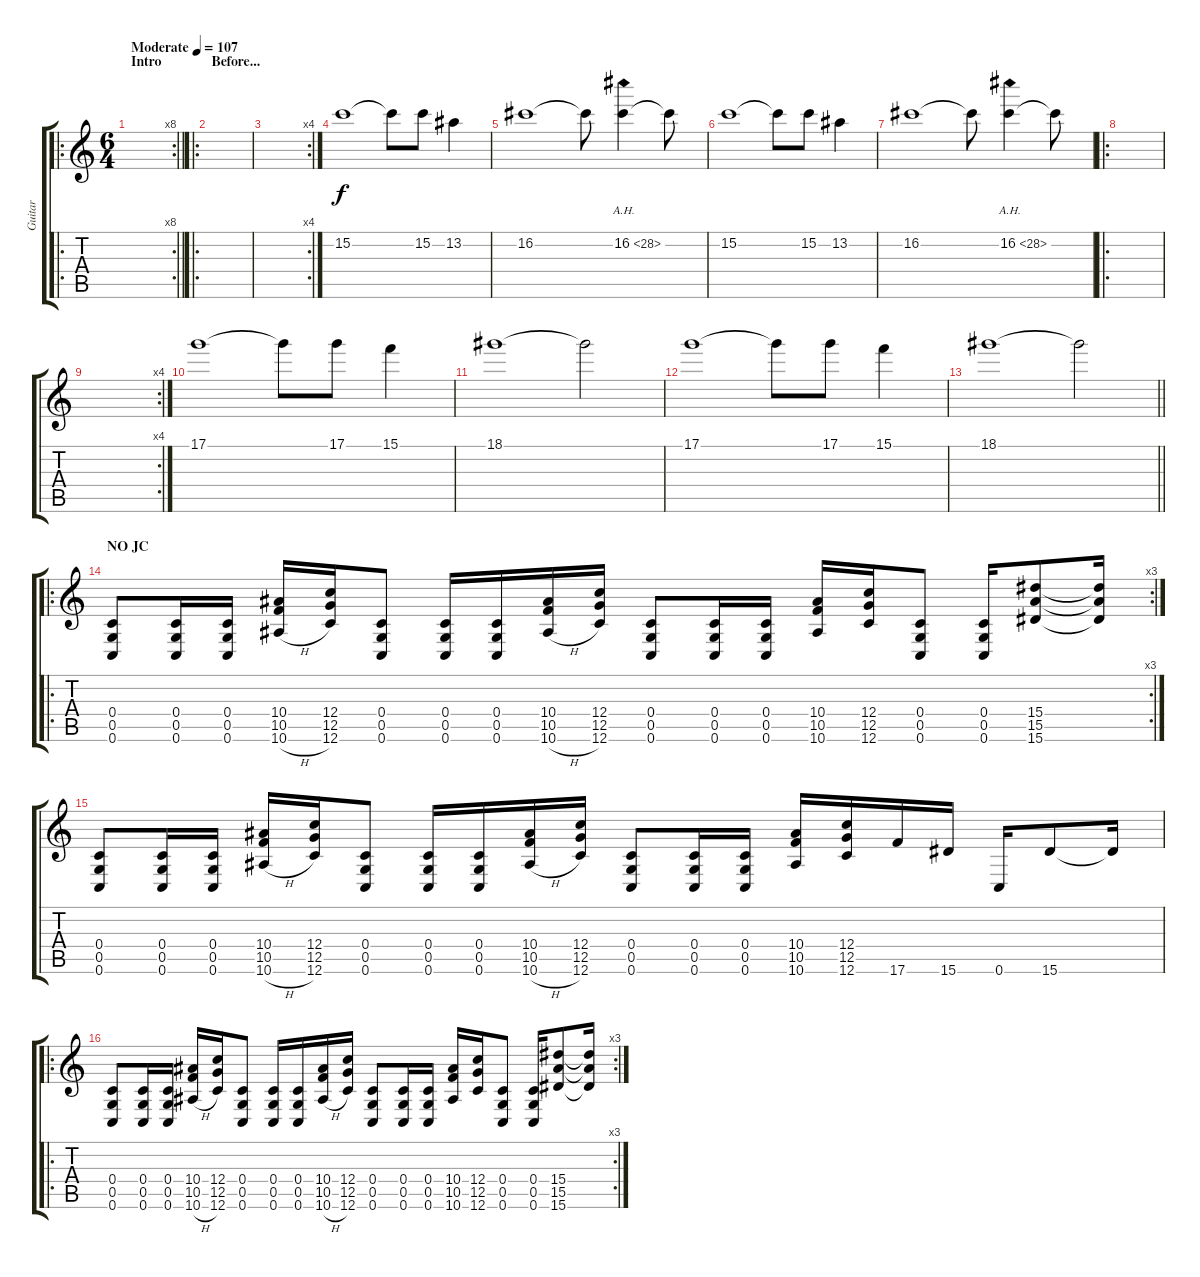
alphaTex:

\track ("Guitar" "Guitar") {mute instrument distortionguitar}
\staff {score tabs}
\tuning (D4 A3 F3 C3 G2 C2) {hide}
\ro
\rc 8
\ts (6 4)
\section ("" "Intro")
\tempo (107 "Moderate")
\clef g2
\barLineRight lightlight
\ks c
|
\ro
\section ("" "Before...")
|
\rc 4
|
15.2.1 15.2{t}.8 15.2.8 13.2.4 |
16.2.1 16.2{t}.8 16.2{ah 12}.4 16.2{t}.8 |
15.2.1 15.2{t}.8 15.2.8 13.2.4 |
16.2.1 16.2{t}.8 16.2{ah 12}.4 16.2{t}.8 |
\ro
|
\rc 4
|
17.1.1 17.1{t}.8 17.1.8 15.1.4 |
18.1.1 18.1{t}.2 |
17.1.1 17.1{t}.8 17.1.8 15.1.4 |
\barLineRight lightlight
18.1.1 18.1{t}.2 |
\ro
\rc 3
\section ("" "NO JC")
(0.4 0.5 0.6).8 (0.4 0.5 0.6).16 (0.4 0.5 0.6).16 (10.4 10.5 10.6{h}).16 (12.4 12.5 12.6).16 (0.4 0.5 0.6).8 (0.4 0.5 0.6).16 (0.4 0.5 0.6).16 (10.4 10.5 10.6{h}).16 (12.4 12.5 12.6).16 (0.4 0.5 0.6).8 (0.4 0.5 0.6).16 (0.4 0.5 0.6).16 (10.4 10.5 10.6).16 (12.4 12.5 12.6).16 (0.4 0.5 0.6).8 (0.4 0.5 0.6).16 (15.4 15.5 15.6).8 (15.4{t} 15.5{t} 15.6{t}).16 |
(0.4 0.5 0.6).8 (0.4 0.5 0.6).16 (0.4 0.5 0.6).16 (10.4 10.5 10.6{h}).16 (12.4 12.5 12.6).16 (0.4 0.5 0.6).8 (0.4 0.5 0.6).16 (0.4 0.5 0.6).16 (10.4 10.5 10.6{h}).16 (12.4 12.5 12.6).16 (0.4 0.5 0.6).8 (0.4 0.5 0.6).16 (0.4 0.5 0.6).16 (10.4 10.5 10.6).16 (12.4 12.5 12.6).16 17.6.16 15.6.16 0.6.16 15.6.8 15.6{t}.16 |
\ro
\rc 3
(0.4 0.5 0.6).8 (0.4 0.5 0.6).16 (0.4 0.5 0.6).16 (10.4 10.5 10.6{h}).16 (12.4 12.5 12.6).16 (0.4 0.5 0.6).8 (0.4 0.5 0.6).16 (0.4 0.5 0.6).16 (10.4 10.5 10.6{h}).16 (12.4 12.5 12.6).16 (0.4 0.5 0.6).8 (0.4 0.5 0.6).16 (0.4 0.5 0.6).16 (10.4 10.5 10.6).16 (12.4 12.5 12.6).16 (0.4 0.5 0.6).8 (0.4 0.5 0.6).16 (15.4 15.5 15.6).8 (15.4{t} 15.5{t} 15.6{t}).16
